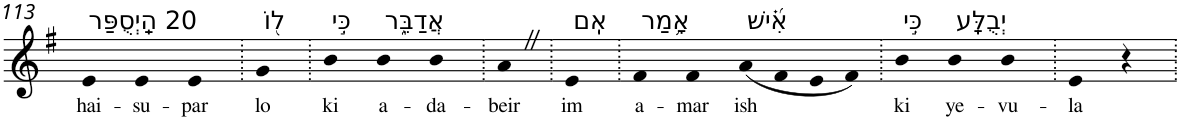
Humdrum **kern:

**kern	**text
*part1	*part1
*staff1	*staff1
*I"Piano	*
*I'Pno	*
!!LO:PB:g=z
*clefG2	*
*k[f#]	*
*G:	*
=113	=113
!LO:TX:a:t=20 הַֽיְסֻפַּר	!
!	!LO:LY:b
4e	hai-
!	!LO:LY:b
4e	-su-
!	!LO:LY:b
4e	-par
=114.	=114.
!LO:TX:a:t=ל֭וֹ	!
!	!LO:LY:b
4g	lo
=115.	=115.
!LO:TX:a:t=כִּ֣י	!
!	!LO:LY:b
4b	ki
!LO:TX:a:t=אֲדַבֵּ֑ר	!
!	!LO:LY:b
4b	a-
!	!LO:LY:b
4b	-da-
=116.	=116.
!	!LO:LY:b
4aZ	-beir
=117.	=117.
!LO:TX:a:t=אִֽם	!
!	!LO:LY:b
4e	im
=118.	=118.
!LO:TX:a:t=אָ֥מַר	!
!	!LO:LY:b
4f#	a-
!	!LO:LY:b
4f#	-mar
!LO:TX:a:t=אִ֝֗ישׁ	!
!	!LO:LY:b
(8a	ish
8f#	.
8e	.
8f#)	.
=119.	=119.
!LO:TX:a:t=כִּ֣י	!
!	!LO:LY:b
4b	ki
!LO:TX:a:t=יְבֻלָּֽע	!
!	!LO:LY:b
4b	ye-
!	!LO:LY:b
4b	-vu-
=120.	=120.
!	!LO:LY:b
4e	-la
4r	.
=.	=.
*-	*-
